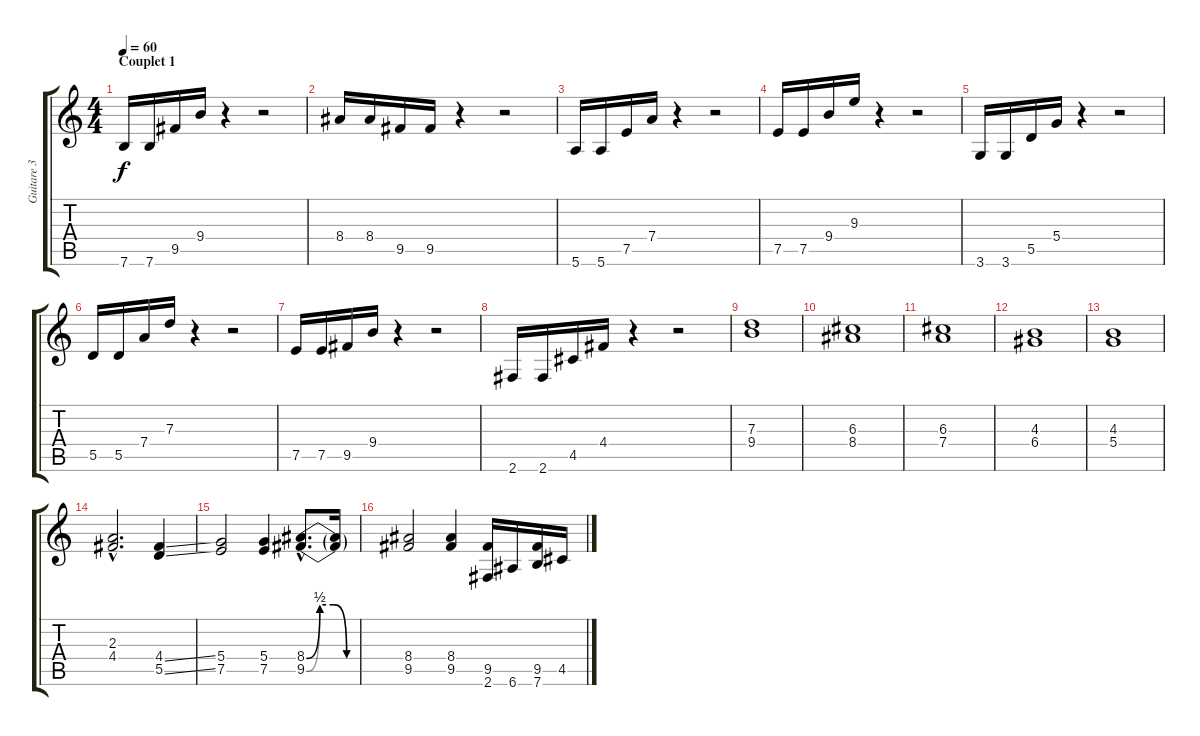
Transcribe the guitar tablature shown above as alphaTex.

\track ("Guitare 3" "Guitare 3") {instrument distortionguitar}
\staff {score tabs}
\tuning (E4 B3 G3 D3 A2 E2) {hide}
\ts (4 4)
\section ("" "Couplet 1")
\tempo 60
\clef g2
\ks c
7.6.16{dy f} 7.6.16 9.5.16 9.4.16 r.4 r.2 |
8.4.16 8.4.16 9.5.16 9.5.16 r.4 r.2 |
5.6.16 5.6.16 7.5.16 7.4.16 r.4 r.2 |
7.5.16 7.5.16 9.4.16 9.3.16 r.4 r.2 |
3.6.16 3.6.16 5.5.16 5.4.16 r.4 r.2 |
5.5.16 5.5.16 7.4.16 7.3.16 r.4 r.2 |
7.5.16 7.5.16 9.5.16 9.4.16 r.4 r.2 |
2.6.16 2.6.16 4.5.16 4.4.16 r.4 r.2 |
(7.3 9.4).1 |
(6.3 8.4).1 |
(6.3 7.4).1 |
(4.3 6.4).1 |
(4.3 5.4).1 |
(2.3{hac} 4.4{hac}).2{d} (4.4{ss} 5.5{ss}).4 |
(5.4 7.5).2 (5.4 7.5).4 (8.4{be (custom 0 0 15 2 30 2 45 0 60 0) hac} 9.5{be (custom 0 0 15 2 30 2 45 0 60 0) hac}).8{d} (8.4{t} 9.5{t}).16 |
(8.4 9.5).2 (8.4 9.5).4 (9.5 2.6).16 6.6.16 (9.5 7.6).16 4.5.16
